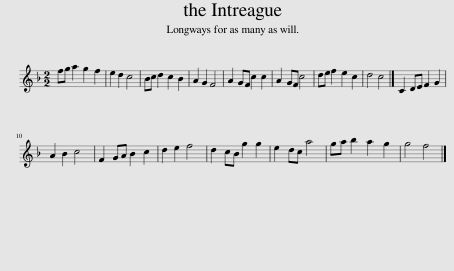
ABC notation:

X:1
L:1/8
M:2/2
I:linebreak $
K:F
V:1 treble
V:1
 fg a2 g2 f2 | e2 d2 c4 | Bc d2 c2 B2 | A2 G2 F4 | A2 GF c2 c2 | %5
 A2 GF c4 | de f2 e2 c2 | d4 c4 |] C2 DE F2 G2 |$ A2 B2 c4 | %10
 F2 GA B2 c2 | d2 e2 f4 | d2 cB g2 g2 | e2 dc a4 | ga b2 a2 g2 | %15
 g4 f4 |] %16
